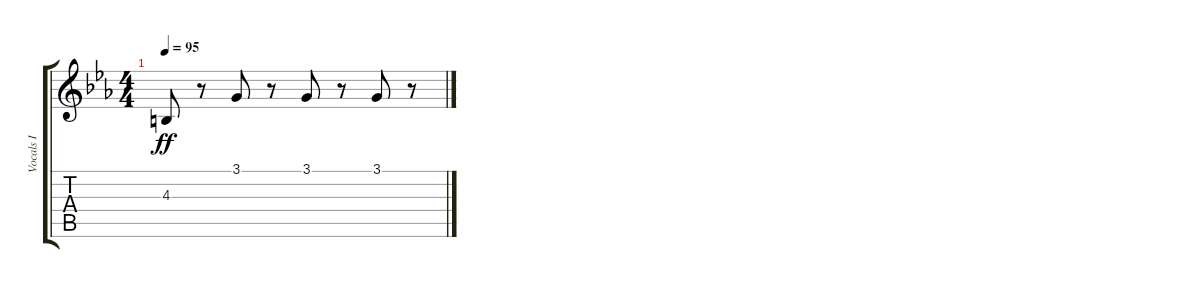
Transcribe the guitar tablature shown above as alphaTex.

\track ("Vocals I" "Vocals I") {instrument voiceoohs}
\staff {score tabs}
\tuning (E4 B3 G3 D3 A2 E2) {hide}
\ts (4 4)
\tempo 95
\clef g2
\ks cminor
4.3{t}.8{dy ff} r.8 3.1.8 r.8 3.1.8 r.8 3.1.8 r.8
